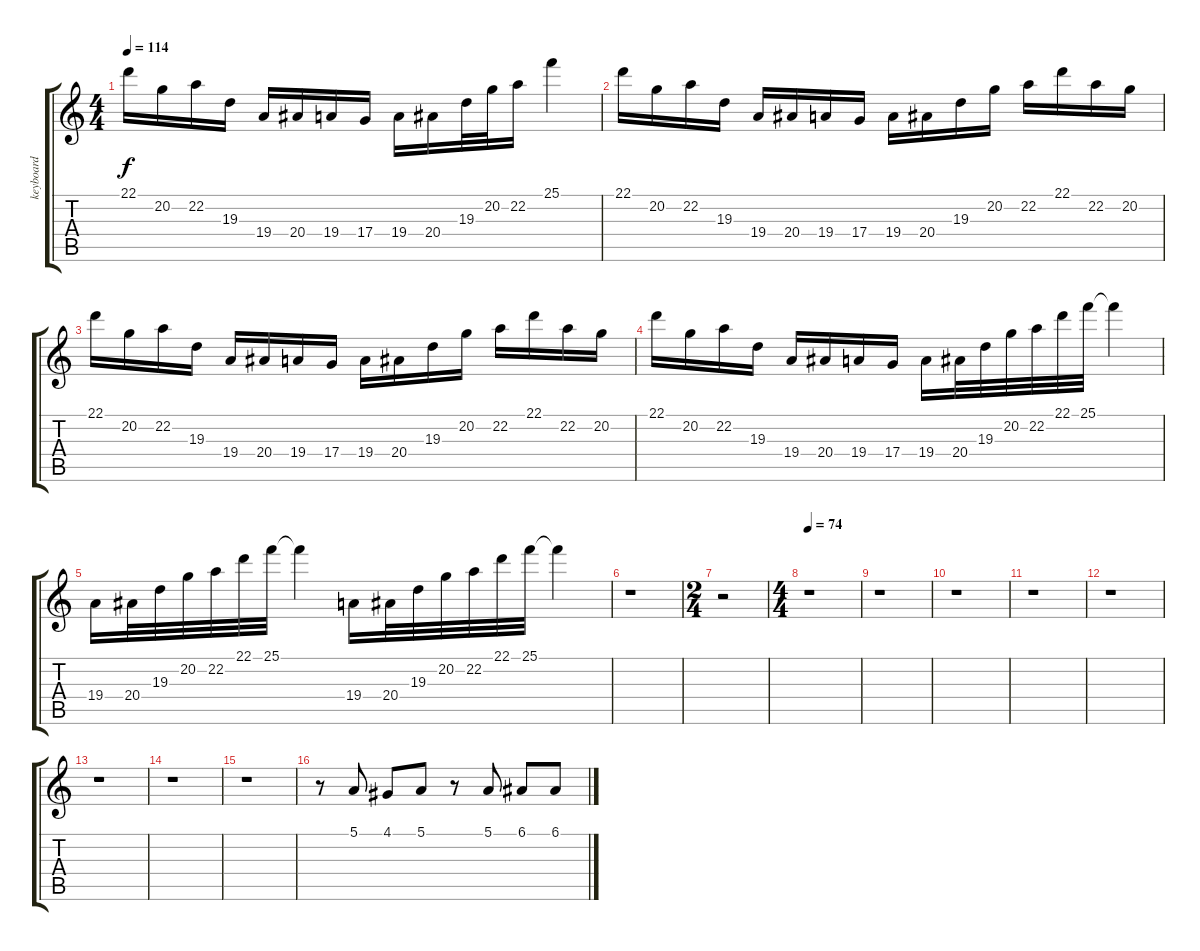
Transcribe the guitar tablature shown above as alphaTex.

\track ("keyboard" "keyboard") {instrument pad4choir}
\staff {score tabs}
\tuning (E4 B3 G3 D3 A2 E2) {hide}
\ts (4 4)
\tempo 114
\clef g2
\ks c
22.1.16{dy f} 20.2.16 22.2.16 19.3.16 19.4.16 20.4.16 19.4.16 17.4.16 19.4.16 20.4.16 19.3.32 20.2.32 22.2.16 25.1.4 |
22.1.16 20.2.16 22.2.16 19.3.16 19.4.16 20.4.16 19.4.16 17.4.16 19.4.16 20.4.16 19.3.16 20.2.16 22.2.16 22.1.16 22.2.16 20.2.16 |
22.1.16 20.2.16 22.2.16 19.3.16 19.4.16 20.4.16 19.4.16 17.4.16 19.4.16 20.4.16 19.3.16 20.2.16 22.2.16 22.1.16 22.2.16 20.2.16 |
22.1.16 20.2.16 22.2.16 19.3.16 19.4.16 20.4.16 19.4.16 17.4.16 19.4.16 20.4.32 19.3.32 20.2.32 22.2.32 22.1.32 25.1.32 25.1{t}.4 |
19.4.16 20.4.32 19.3.32 20.2.32 22.2.32 22.1.32 25.1.32 25.1{t}.4 19.4.16 20.4.32 19.3.32 20.2.32 22.2.32 22.1.32 25.1.32 25.1{t}.4 |
r.1 |
\ts (2 4)
r.2 |
\ts (4 4)
\tempo 74
r.1 |
r.1 |
r.1 |
r.1 |
r.1 |
r.1 |
r.1 |
r.1 |
r.8 5.1.8{instrument acousticgrandpiano} 4.1.8 5.1.8 r.8 5.1.8 6.1.8 6.1.8
